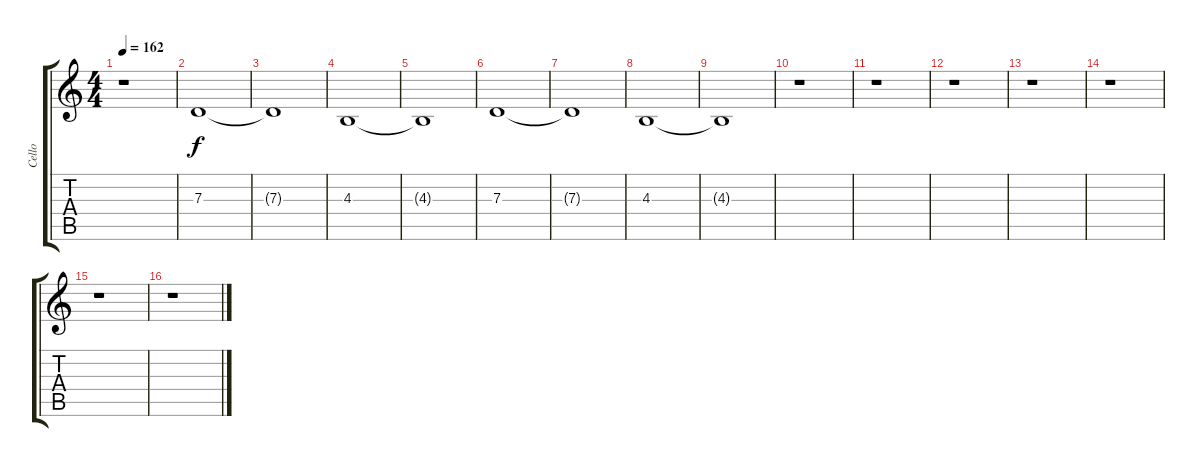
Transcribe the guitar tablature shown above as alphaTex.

\track ("Cello" "Cello") {instrument cello}
\staff {score tabs}
\tuning (E4 B3 G3 D3 A2 E2) {hide}
\ts (4 4)
\tempo 162
\clef g2
\ks c
r.1{dy f} |
7.3.1 |
7.3{t}.1 |
4.3.1 |
4.3{t}.1 |
7.3.1 |
7.3{t}.1 |
4.3.1 |
4.3{t}.1 |
r.1 |
r.1 |
r.1 |
r.1 |
r.1 |
r.1 |
r.1
